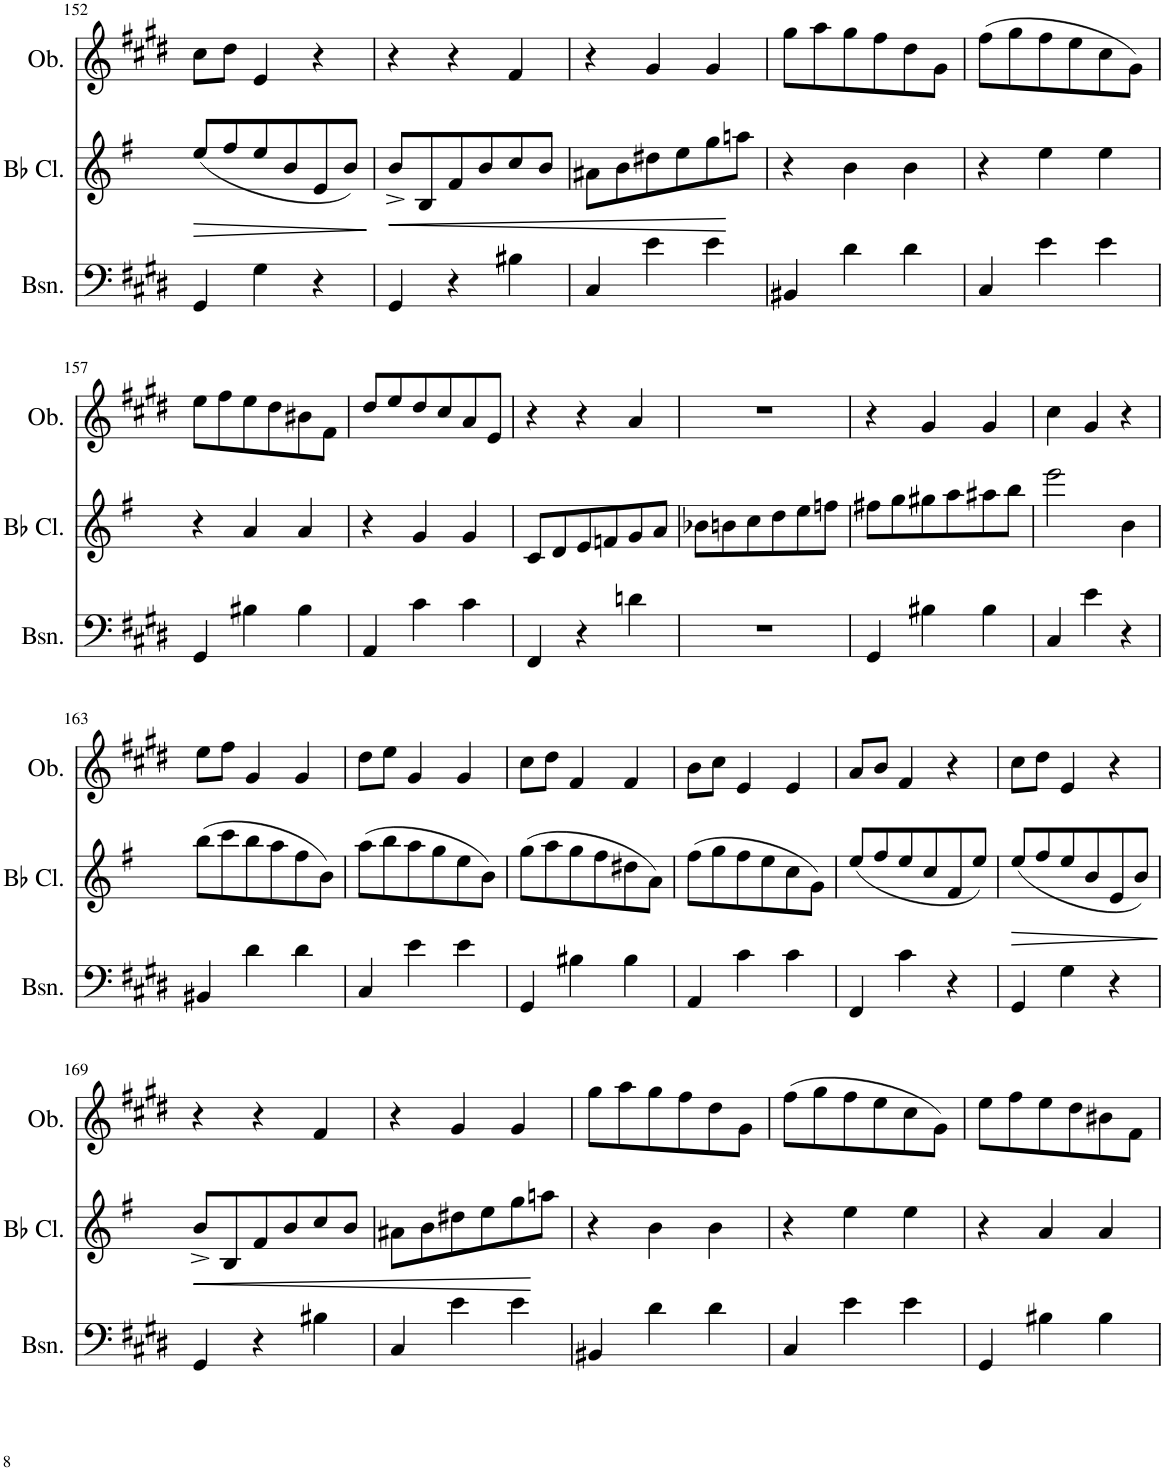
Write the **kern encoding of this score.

**kern	**kern	**dynam	**kern
*part3	*part2	*part2	*part1
*staff3	*staff2	*staff2	*staff1
*I"Bassoon	*I"Bb Clarinet	*	*I"Oboe
*I'Bsn.	*I'Bb Cl.	*	*I'Ob.
!!LO:PB:g=z
*clefF4	*clefG2	*	*clefG2
*	*Trd1c2	*	*
*k[f#c#g#d#]	*k[f#]	*	*k[f#c#g#d#]
*M3/4	*M3/4	*	*M3/4
=152	=152	=152	=152
!	!	!LO:HP:b	!
4GG#/	(8ee/L	>	8cc#\L
.	8ff#/	.	8dd#\J
4G#\	8ee/	.	4e/
.	8b/	.	.
4r	8e/	.	4r
.	8b/J)	]	.
=153	=153	=153	=153
!	!	!LO:HP:b	!
4GG#/	8b^/L	<	4r
.	8B/	.	.
4r	8f#/	.	4r
.	8b/	.	.
4B#X\	8cc/	.	4f#/
.	8b/J	.	.
=154	=154	=154	=154
4C#/	8a#X\L	.	4r
.	8b\	.	.
4e\	8dd#X\	.	4g#/
.	8ee\	.	.
4e\	8gg\	.	4g#/
.	8aan\J	[	.
=155	=155	=155	=155
4BB#X/	4r	.	8gg#\L
.	.	.	8aa\
4d#\	4b\	.	8gg#\
.	.	.	8ff#\
4d#\	4b\	.	8dd#\
.	.	.	8g#\J
=156	=156	=156	=156
4C#/	4r	.	(8ff#\L
.	.	.	8gg#\
4e\	4ee\	.	8ff#\
.	.	.	8ee\
4e\	4ee\	.	8cc#\
.	.	.	8g#\J)
!!LO:LB:g=z
=157	=157	=157	=157
4GG#/	4r	.	8ee\L
.	.	.	8ff#\
4B#X\	4a/	.	8ee\
.	.	.	8dd#\
4B#\	4a/	.	8b#X\
.	.	.	8f#\J
=158	=158	=158	=158
4AA/	4r	.	8dd#/L
.	.	.	8ee/
4c#\	4g/	.	8dd#/
.	.	.	8cc#/
4c#\	4g/	.	8a/
.	.	.	8e/J
=159	=159	=159	=159
4FF#/	8c/L	.	4r
.	8d/	.	.
4r	8e/	.	4r
.	8fn/	.	.
4dn\	8g/	.	4a/
.	8a/J	.	.
=160	=160	=160	=160
2.r	8b-X\L	.	2.r
.	8bn\	.	.
.	8cc\	.	.
.	8dd\	.	.
.	8ee\	.	.
.	8ffn\J	.	.
=161	=161	=161	=161
4GG#/	8ff#X\L	.	4r
.	8gg\	.	.
4B#X\	8gg#X\	.	4g#/
.	8aa\	.	.
4B#\	8aa#X\	.	4g#/
.	8bb\J	.	.
=162	=162	=162	=162
4C#/	2eee\	.	4cc#\
4e\	.	.	4g#/
4r	4b\	.	4r
!!LO:LB:g=z
=163	=163	=163	=163
4BB#X/	(8bb\L	.	8ee\L
.	8ccc\	.	8ff#\J
4d#\	8bb\	.	4g#/
.	8aa\	.	.
4d#\	8ff#\	.	4g#/
.	8b\J)	.	.
=164	=164	=164	=164
4C#/	(8aa\L	.	8dd#\L
.	8bb\	.	8ee\J
4e\	8aa\	.	4g#/
.	8gg\	.	.
4e\	8ee\	.	4g#/
.	8b\J)	.	.
=165	=165	=165	=165
4GG#/	(8gg\L	.	8cc#\L
.	8aa\	.	8dd#\J
4B#X\	8gg\	.	4f#/
.	8ff#\	.	.
4B#\	8dd#X\	.	4f#/
.	8a\J)	.	.
=166	=166	=166	=166
4AA/	(8ff#\L	.	8b\L
.	8gg\	.	8cc#\J
4c#\	8ff#\	.	4e/
.	8ee\	.	.
4c#\	8cc\	.	4e/
.	8g\J)	.	.
=167	=167	=167	=167
4FF#/	(8ee/L	.	8a/L
.	8ff#/	.	8b/J
4c#\	8ee/	.	4f#/
.	8cc/	.	.
4r	8f#/	.	4r
.	8ee/J)	.	.
=168	=168	=168	=168
!	!	!LO:HP:b	!
4GG#/	(8ee/L	>	8cc#\L
.	8ff#/	.	8dd#\J
4G#\	8ee/	.	4e/
.	8b/	.	.
4r	8e/	.	4r
.	8b/J)	]	.
!!LO:LB:g=z
=169	=169	=169	=169
!	!	!LO:HP:b	!
4GG#/	8b^/L	<	4r
.	8B/	.	.
4r	8f#/	.	4r
.	8b/	.	.
4B#X\	8cc/	.	4f#/
.	8b/J	.	.
=170	=170	=170	=170
4C#/	8a#X\L	.	4r
.	8b\	.	.
4e\	8dd#X\	.	4g#/
.	8ee\	.	.
4e\	8gg\	.	4g#/
.	8aan\J	[	.
=171	=171	=171	=171
4BB#X/	4r	.	8gg#\L
.	.	.	8aa\
4d#\	4b\	.	8gg#\
.	.	.	8ff#\
4d#\	4b\	.	8dd#\
.	.	.	8g#\J
=172	=172	=172	=172
4C#/	4r	.	(8ff#\L
.	.	.	8gg#\
4e\	4ee\	.	8ff#\
.	.	.	8ee\
4e\	4ee\	.	8cc#\
.	.	.	8g#\J)
=173	=173	=173	=173
4GG#/	4r	.	8ee\L
.	.	.	8ff#\
4B#X\	4a/	.	8ee\
.	.	.	8dd#\
4B#\	4a/	.	8b#X\
.	.	.	8f#\J
=	=	=	=
*-	*-	*-	*-
